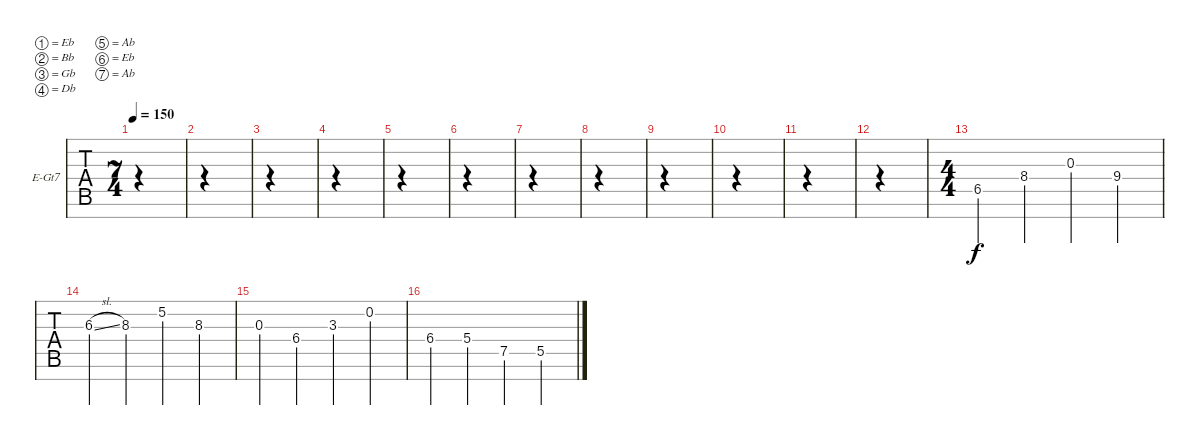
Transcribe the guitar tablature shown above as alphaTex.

\defaultSystemsLayout 4
\bracketExtendMode groupsimilarinstruments
\firstSystemTrackNameOrientation horizontal
\otherSystemsTrackNameOrientation horizontal
\track ("Clean Guitar" "E-Gt7") {instrument distortionguitar}
\staff {tabs}
\tuning (Eb4 Bb3 Gb3 Db3 Ab2 Eb2 Ab1)
\ts (7 4)
\tempo 150
\clef g2
\ks c
|
|
|
|
|
|
|
|
|
|
|
|
\ts (4 4)
6.5.4 8.4.4 0.3.4 9.4.4 |
6.3{sl}.4 8.3.4 5.2.4 8.3.4 |
0.3.4 6.4.4 3.3.4 0.2.4 |
6.4.4 5.4.4 7.5.4 5.5{sl}.4
